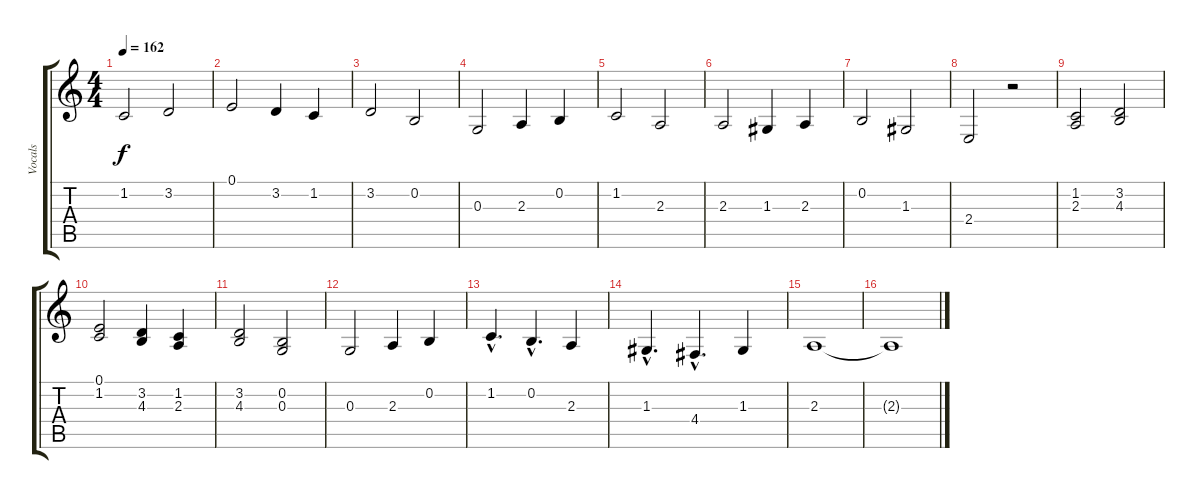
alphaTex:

\track ("Vocals" "Vocals") {instrument oboe}
\staff {score tabs}
\tuning (E4 B3 G3 D3 A2 E2) {hide}
\ts (4 4)
\tempo 162
\clef g2
\ks c
1.2.2{dy f} 3.2.2 |
0.1.2 3.2.4 1.2.4 |
3.2.2 0.2.2 |
0.3.2 2.3.4 0.2.4 |
1.2.2 2.3.2 |
2.3.2 1.3.4 2.3.4 |
0.2.2 1.3.2 |
2.4.2 r.2 |
(1.2 2.3).2 (3.2 4.3).2 |
(0.1 1.2).2 (3.2 4.3).4 (1.2 2.3).4 |
(3.2 4.3).2 (0.2 0.3).2 |
0.3.2 2.3.4 0.2.4 |
1.2{hac}.4{d} 0.2{hac}.4{d} 2.3.4 |
1.3{hac}.4{d} 4.4{hac}.4{d} 1.3.4 |
2.3.1 |
2.3{t}.1
